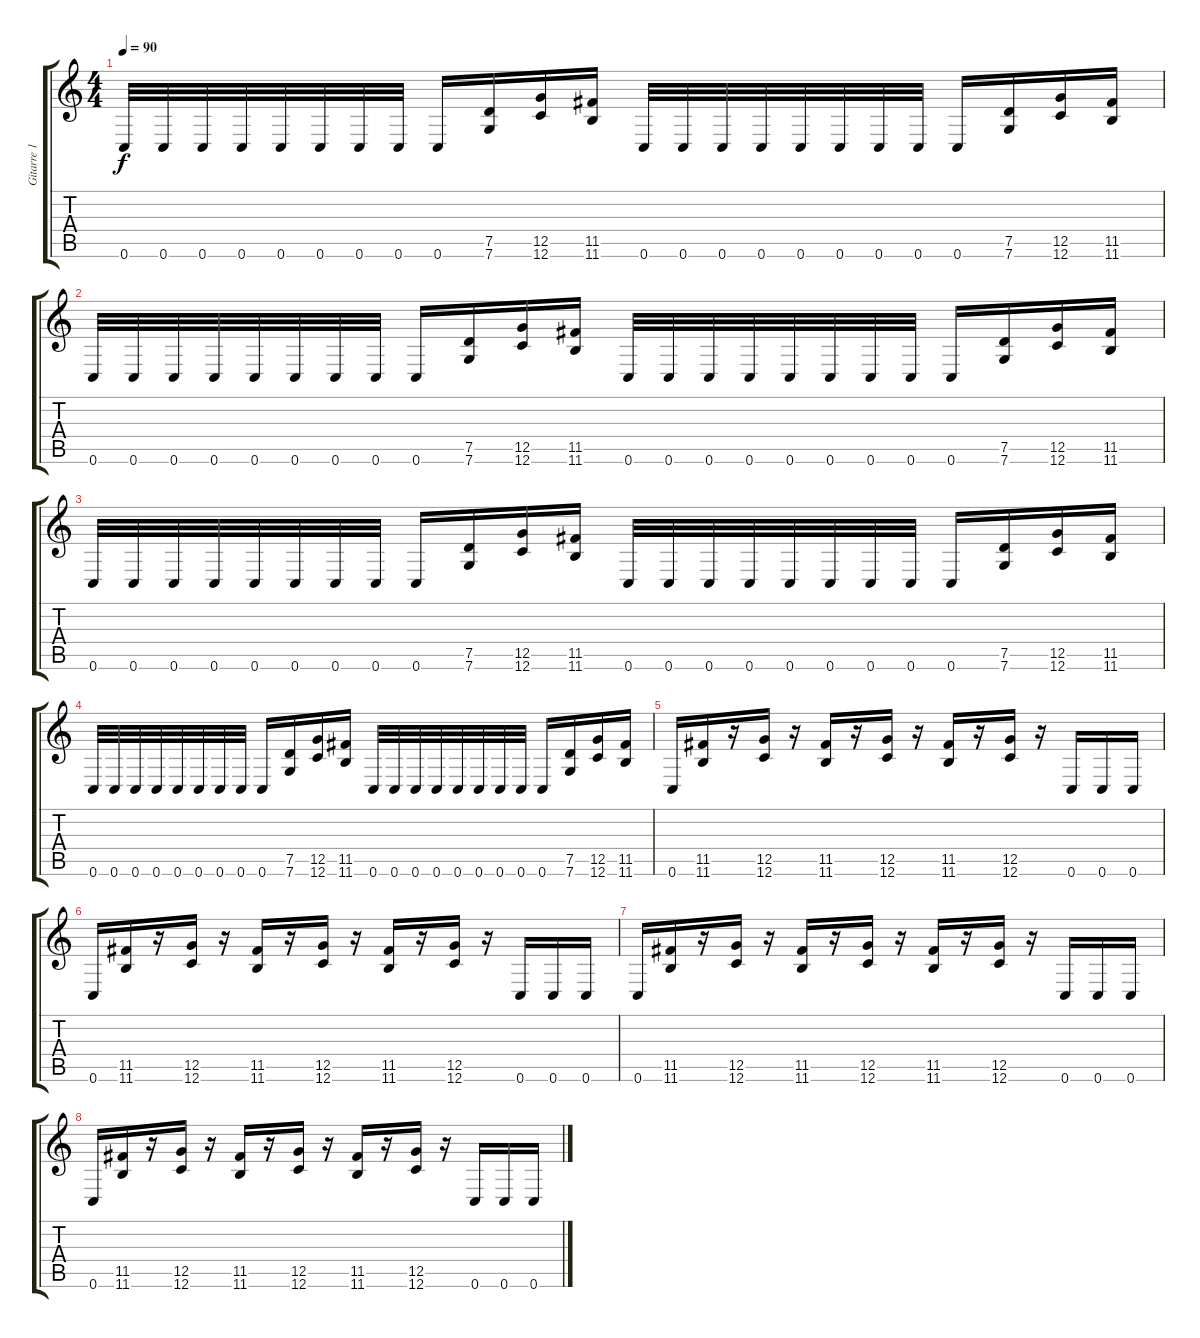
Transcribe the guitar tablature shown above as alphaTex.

\track ("Gitarre 1" "Gitarre 1") {instrument distortionguitar}
\staff {score tabs}
\tuning (E4 C4 G3 C3 G2 C2) {hide}
\ts (4 4)
\tempo 90
\clef g2
\ks c
0.6.32{dy f} 0.6.32 0.6.32 0.6.32 0.6.32 0.6.32 0.6.32 0.6.32 0.6.16 (7.5 7.6).16 (12.5 12.6).16 (11.5 11.6).16 0.6.32 0.6.32 0.6.32 0.6.32 0.6.32 0.6.32 0.6.32 0.6.32 0.6.16 (7.5 7.6).16 (12.5 12.6).16 (11.5 11.6).16 |
0.6.32 0.6.32 0.6.32 0.6.32 0.6.32 0.6.32 0.6.32 0.6.32 0.6.16 (7.5 7.6).16 (12.5 12.6).16 (11.5 11.6).16 0.6.32 0.6.32 0.6.32 0.6.32 0.6.32 0.6.32 0.6.32 0.6.32 0.6.16 (7.5 7.6).16 (12.5 12.6).16 (11.5 11.6).16 |
0.6.32 0.6.32 0.6.32 0.6.32 0.6.32 0.6.32 0.6.32 0.6.32 0.6.16 (7.5 7.6).16 (12.5 12.6).16 (11.5 11.6).16 0.6.32 0.6.32 0.6.32 0.6.32 0.6.32 0.6.32 0.6.32 0.6.32 0.6.16 (7.5 7.6).16 (12.5 12.6).16 (11.5 11.6).16 |
0.6.32 0.6.32 0.6.32 0.6.32 0.6.32 0.6.32 0.6.32 0.6.32 0.6.16 (7.5 7.6).16 (12.5 12.6).16 (11.5 11.6).16 0.6.32 0.6.32 0.6.32 0.6.32 0.6.32 0.6.32 0.6.32 0.6.32 0.6.16 (7.5 7.6).16 (12.5 12.6).16 (11.5 11.6).16 |
0.6.16 (11.5 11.6).16 r.16 (12.5 12.6).16 r.16 (11.5 11.6).16 r.16 (12.5 12.6).16 r.16 (11.5 11.6).16 r.16 (12.5 12.6).16 r.16 0.6.16 0.6.16 0.6.16 |
0.6.16 (11.5 11.6).16 r.16 (12.5 12.6).16 r.16 (11.5 11.6).16 r.16 (12.5 12.6).16 r.16 (11.5 11.6).16 r.16 (12.5 12.6).16 r.16 0.6.16 0.6.16 0.6.16 |
0.6.16 (11.5 11.6).16 r.16 (12.5 12.6).16 r.16 (11.5 11.6).16 r.16 (12.5 12.6).16 r.16 (11.5 11.6).16 r.16 (12.5 12.6).16 r.16 0.6.16 0.6.16 0.6.16 |
0.6.16 (11.5 11.6).16 r.16 (12.5 12.6).16 r.16 (11.5 11.6).16 r.16 (12.5 12.6).16 r.16 (11.5 11.6).16 r.16 (12.5 12.6).16 r.16 0.6.16 0.6.16 0.6.16
